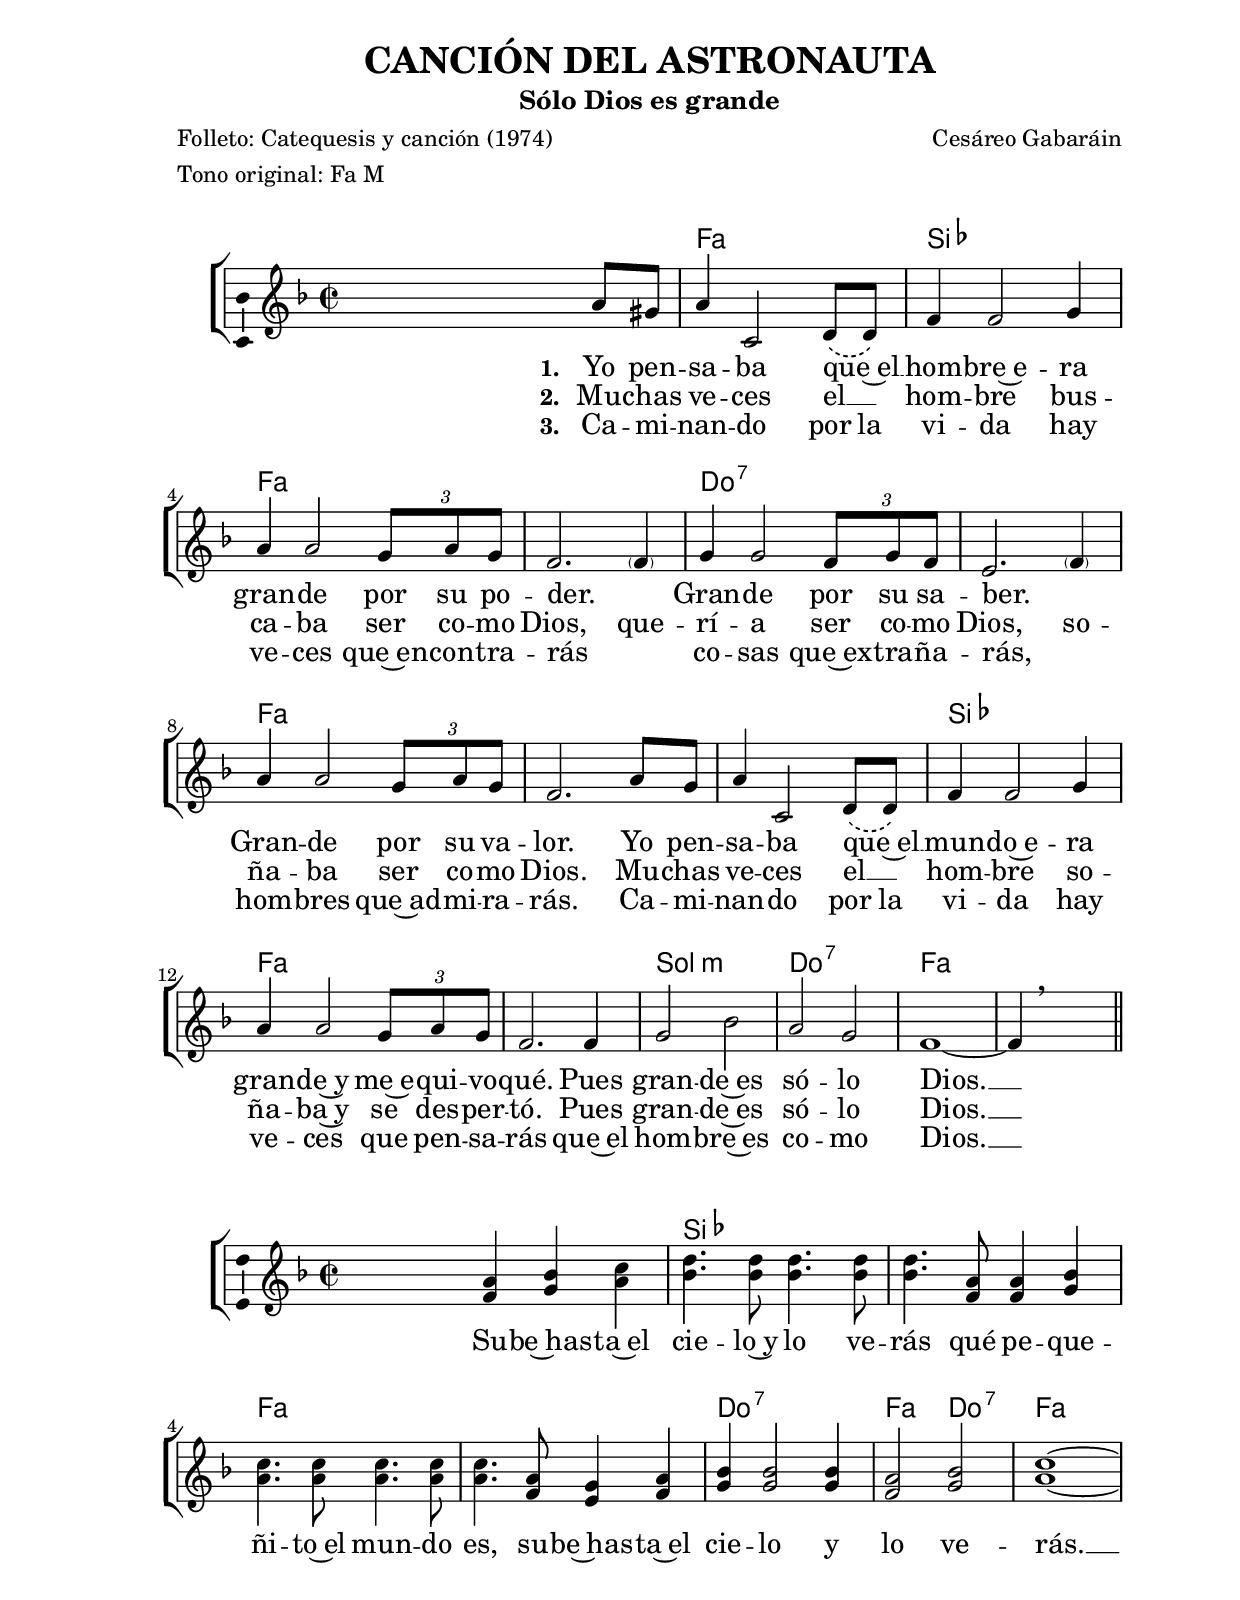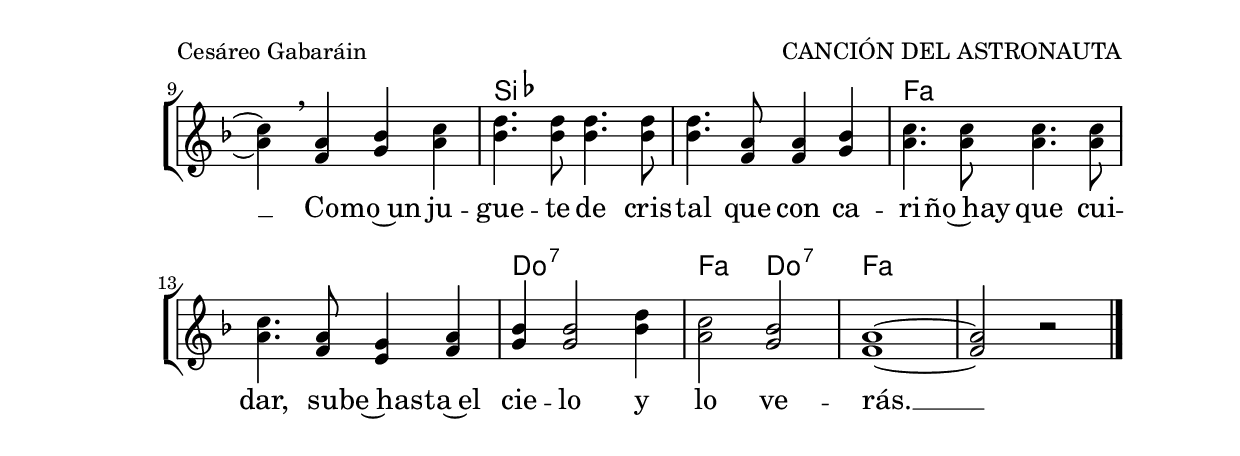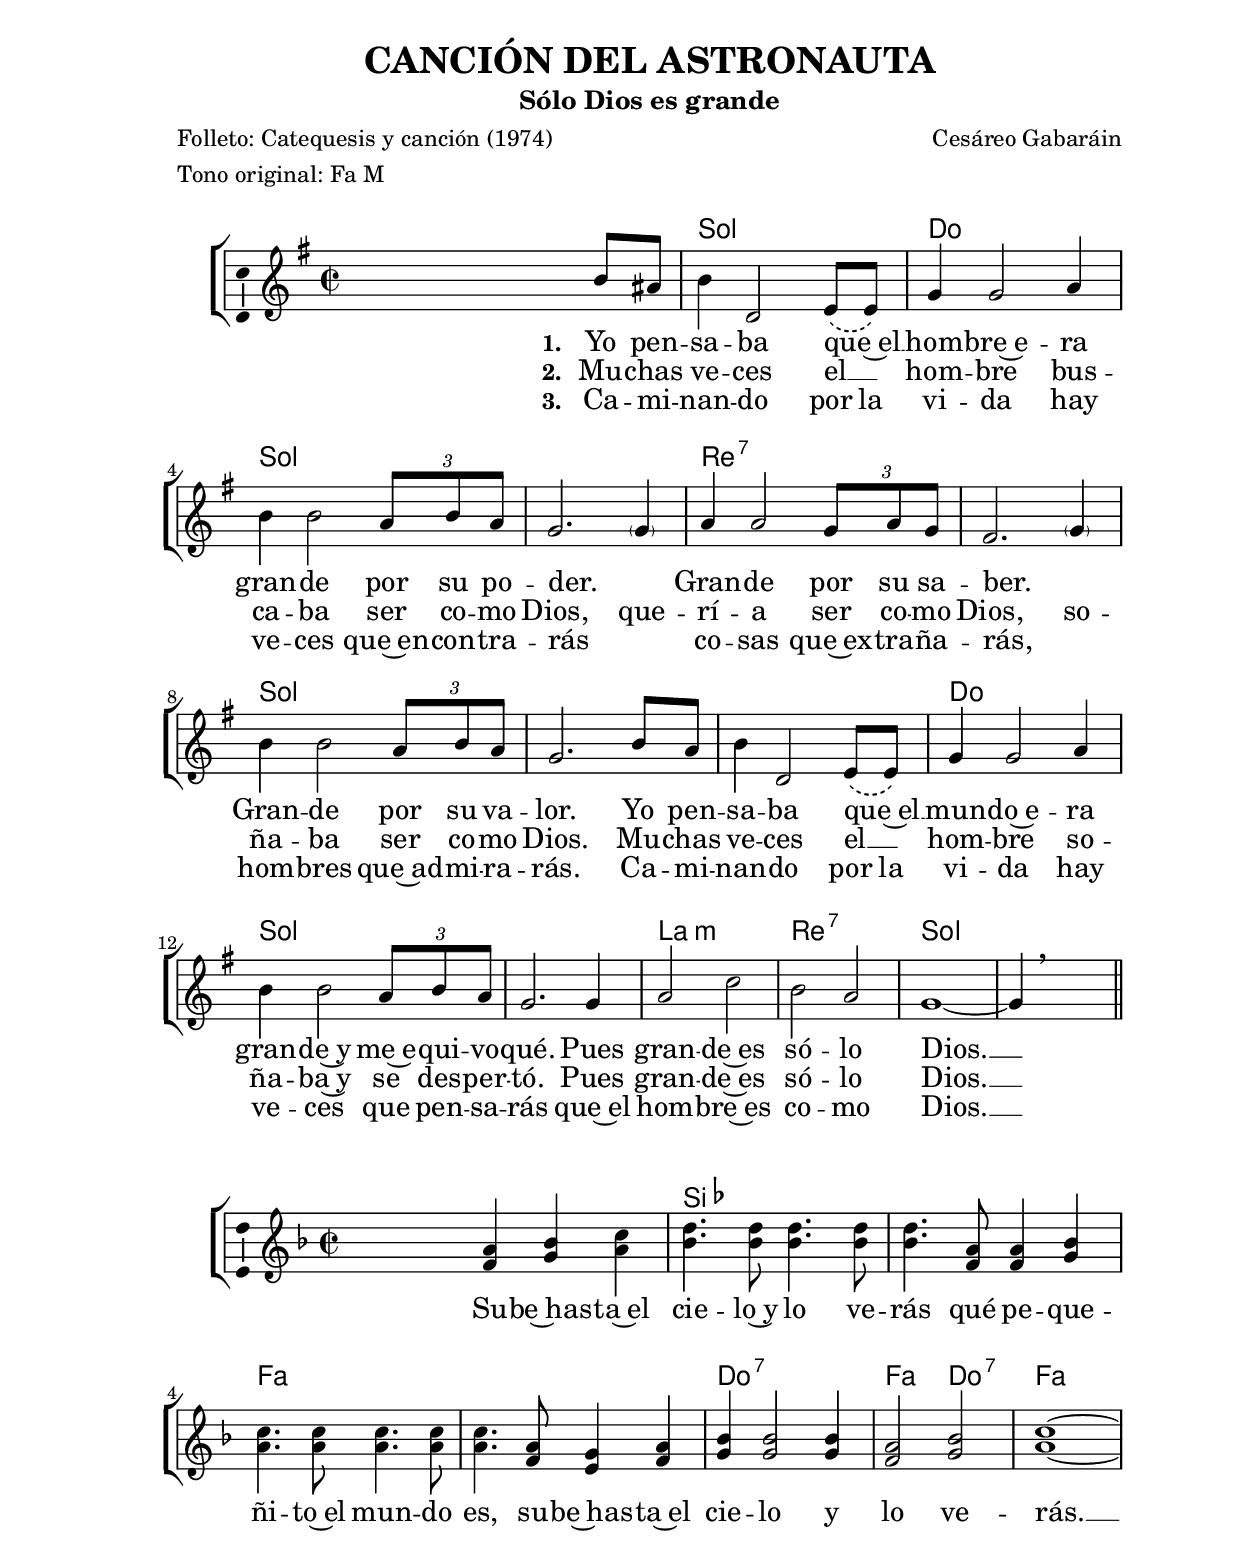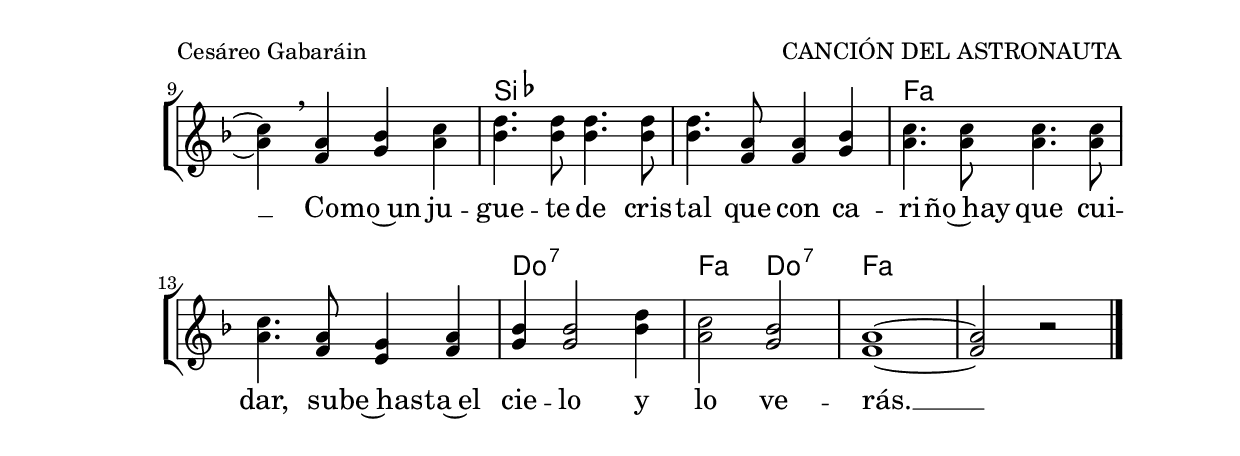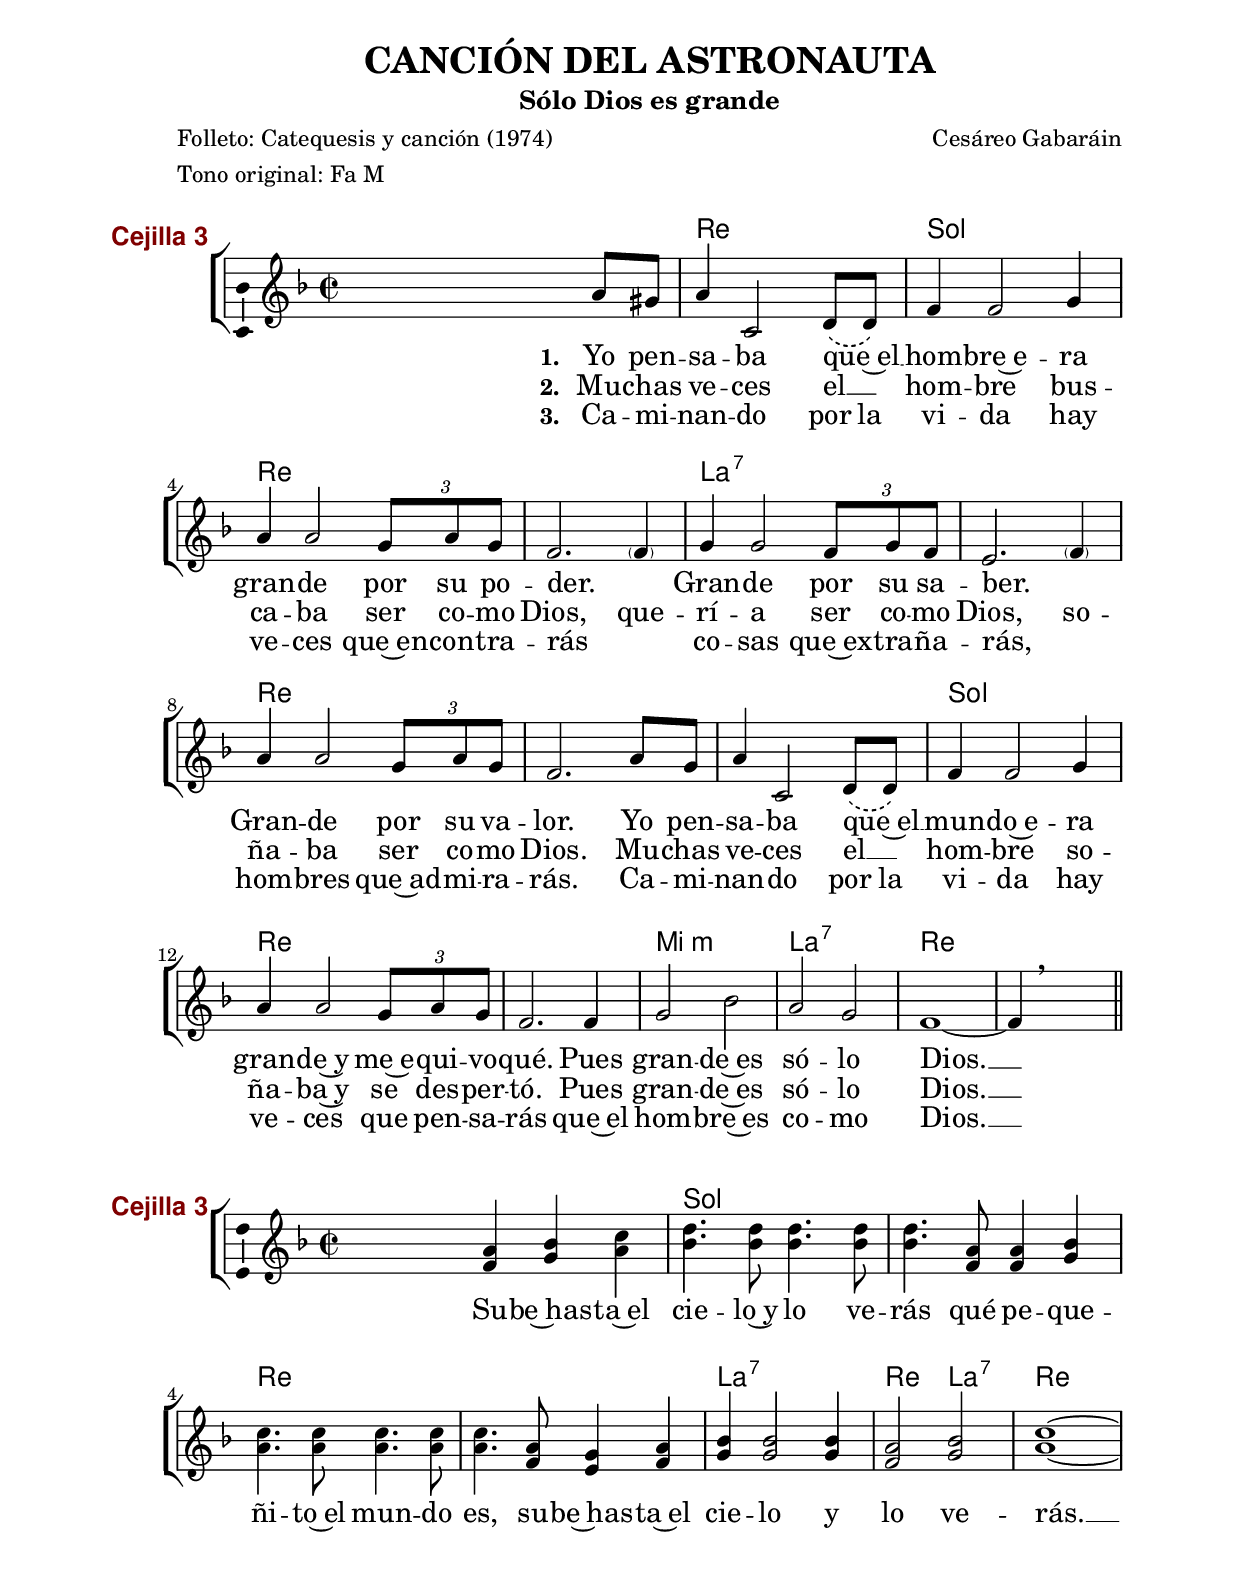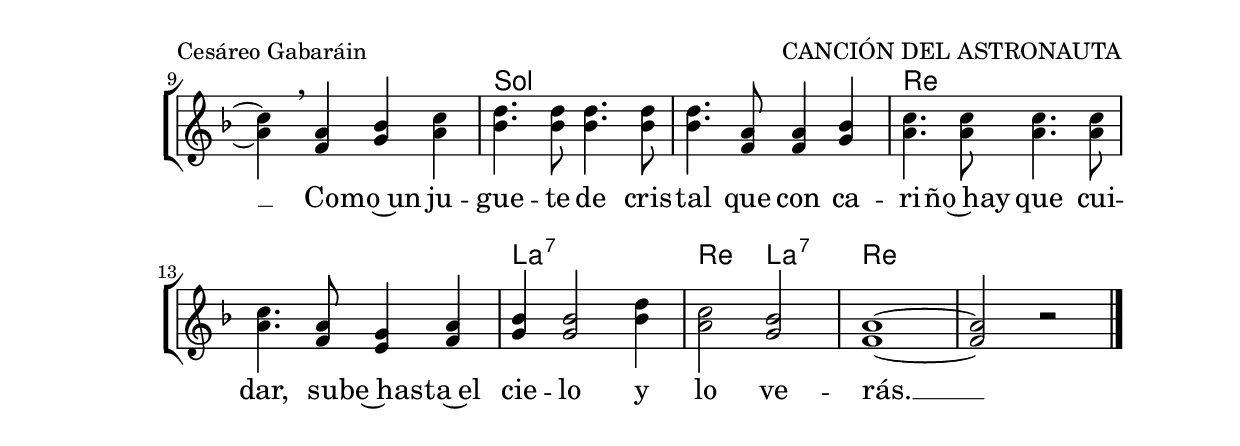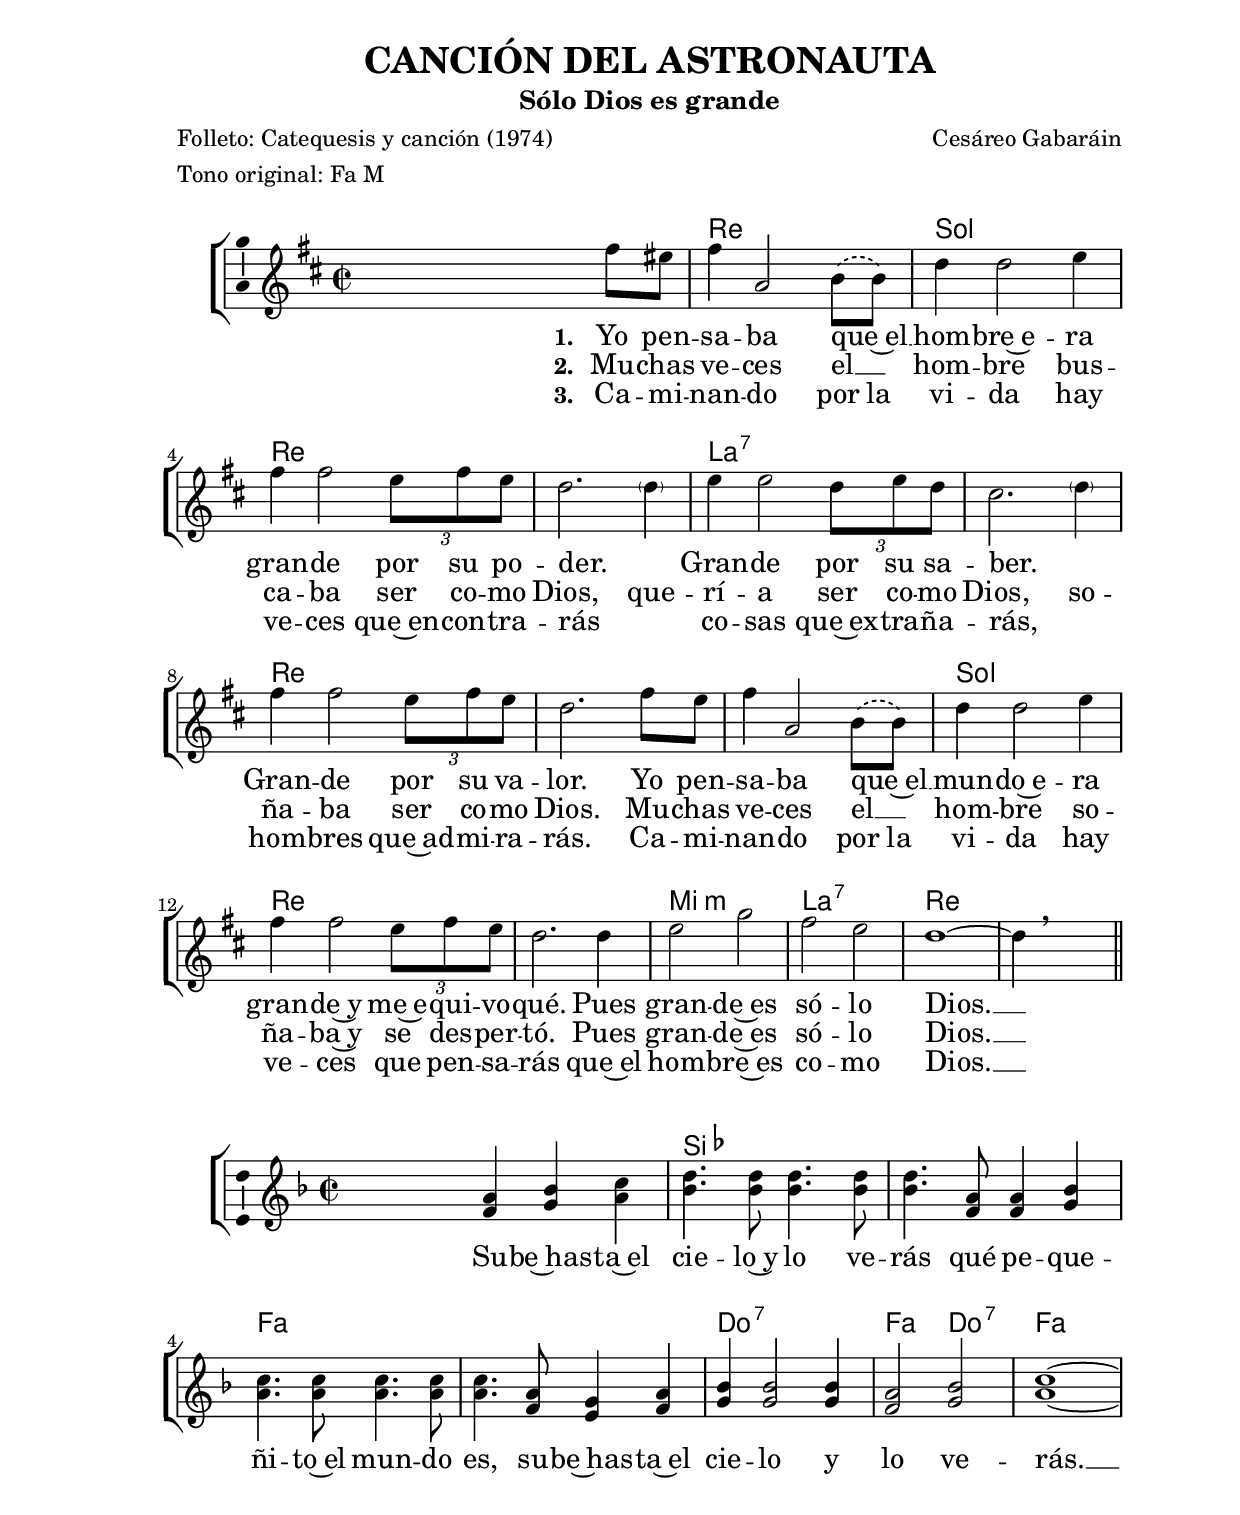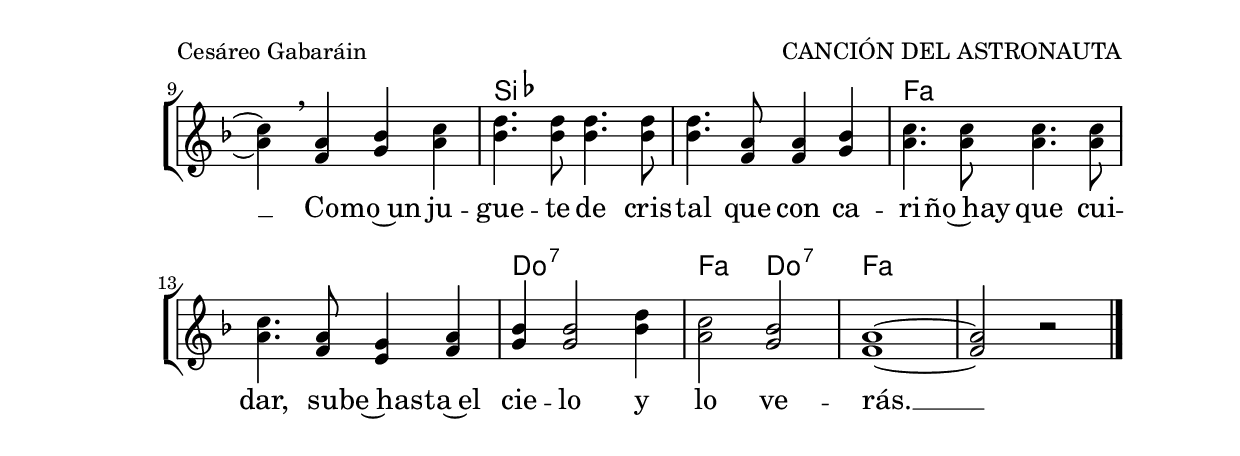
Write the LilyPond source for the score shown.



%versión de lilypond para la que se ha escrito esta partitura:
\version "2.16.0"

	%Tamaño papel
	#(set-default-paper-size "a4")
	%Tamaño partitura
	#(set-global-staff-size 20)
	%No responde al pulsar sobre una nota
	#(ly:set-option 'point-and-click #f)

%parámetros del encabezamiento:
\header {
	title = "CANCIÓN DEL ASTRONAUTA"
	subtitle = "Sólo Dios es grande"
	composer = "Cesáreo Gabaráin"
	poet = "Folleto: Catequesis y canción (1974)"
	meter = "Tono original: Fa M"
	arranger = ""
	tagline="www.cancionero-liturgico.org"
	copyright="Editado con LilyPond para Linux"
	tiempo = ""
	usos = "Comunión"
	letra = ""
	}

%parámetros asociados al papel:
\paper {
	oddHeaderMarkup = \markup {\fill-line { \on-the-fly #not-first-page \fromproperty #'header:title \on-the-fly #not-first-page \fromproperty #'header:composer }}
	evenHeaderMarkup = \markup {\fill-line { \fromproperty #'header:composer \fromproperty #'header:title }}
	#(set-paper-size "a4")
	print-page-number = ##f
	first-page-number = 1
	print-first-page-number = ##f
%	head-separation = 3.0 \cm
	top-margin = 2.0 \cm
%%%	bottom-margin = 0.5\cm
	bottom-margin = -0.5\cm
	left-margin = 3.0 \cm
	line-width = 16.0 \cm 
	indent = 8\mm
	interscoreline = 2.\mm
	between-system-space = 15\mm
%	para que las partituras no llenen la hoja:
	ragged-bottom = ##t
%	idem para la última hoja:
	ragged-last-bottom = ##f
%	para que las partituras llenen el ancho del papel:
	ragged-last = ##f
	after-title-space = 2.5 \cm
%page-count=1
%system-count=8

	%Flexible Vertical Spacing
%	markup-markup-spacing =
%	#'((basic-distance . 15) (minimum-distance . 15) (padding . 3))
	markup-system-spacing =
	#'((basic-distance . 15) (minimum-distance . 15) (padding . 3))
	system-system-spacing =
	#'((basic-distance . 15) (minimum-distance . 15) (padding . 3))
	score-system-spacing =
	#'((basic-distance . 15) (minimum-distance . 15) (padding . 5))
%	top-system-spacing = % header
%	#'((basic-distance . 8) (minimum-distance . 0) (padding . 0))
%	top-markup-spacing =
%	#'((basic-distance . 20) (minimum-distance . 20) (padding . 0))
	last-bottom-spacing = % footer
	#'((basic-distance . 5) (minimum-distance . 5) (padding . 0))
%	score-markup-spacing =
%	#'((basic-distance . 16) (minimum-distance . 13) (padding . 0))

	}


%parámetros que afectan a toda la partitura:
global = {
	%clave de sol (G):
	\clef G
	%armadura:
%%%	\transpose g a
	\key f \major
	\tempo 4=200
	\set Score.tempoHideNote = ##t
	}


acordes = {
	\italianChords
	\chordmode {
%%%	\transpose g a
{

s1 f bes f s
c:7 s f s
f bes f s
g:m c:7 f

	}
	}
}

melodia = 
%%%\transpose g a
{
	\relative c''{
	\time 2/2

\phrasingSlurDashed

%1
s2 s4 a8 gis
a4 c,2 d8 \(d\)
f4 f2 g4
a4 a2 \times 2/3 {g8 a g}
f2. \parenthesize f4

%6
g4 g2 \times 2/3 {f8 g f}
e2. \parenthesize f4
a4 a2 \times 2/3 {g8 a g}
f2. a8 g
a4 c,2 d8 \(d\)
f4 f2 g4
a4 a2 \times 2/3 {g8 a g}
f2. f4
g2 bes
a g
f1~
f4 \breathe s4 s2

\bar "||"

	}
	}

acordesestri = {
	\italianChords
	\chordmode {
%%%	\transpose g a
{

s1 bes1 s f s c:7 f2 c:7 f1 s
bes s f s c:7 f2 c:7 f1 s

	}
	}
}

melodiaestri = 
%%%\transpose g a
{
	\relative c''{
	\time 2/2

s4

<<

{
a4 bes c
d4. d8 d4. d8
d4. a8 a4 bes
c4. c8 c4. c8
c4. a8 g4 a
bes4 bes2 bes4
a2 bes
c1~

%25
c4 \breathe a4 bes c
d4. d8 d4. d8
d4. a8 a4 bes
c4. c8 c4. c8
c4. a8 g4 a
bes4 bes2 d4
c2 bes
a1~
a2 r2
}


{
f4 g a
bes4. bes8 bes4. bes8
bes4. f8 f4 g
a4. a8 a4. a8
a4. f8 e4 f
g4 g2 g4
f2 g
a1~

%25
a4 \breathe f4 g a
bes4. bes8 bes4. bes8
bes4. f8 f4 g
a4. a8 a4. a8
a4. f8 e4 f
g4 g2 bes4
a2 g
f1~
f2 r2
}

>>



\bar "|."
	}
	}


texto = \lyricmode {
\set stanza =#"1. " Yo pen -- sa -- ba que~el __ _ hom -- bre~e -- ra gran -- de por su po -- der. " "
Gran -- de por su sa -- ber. " "
Gran -- de por su va -- lor.
Yo pen -- sa -- ba que~el __ _ mun -- do~e -- ra gran -- de~y me~e -- qui -- vo -- qué.
Pues gran -- de~es só -- lo Dios. __

	}

textodos = \lyricmode {
\set stanza =#"2. " Mu -- chas ve -- ces el __ _ hom -- bre bus -- ca -- ba ser co -- mo Dios,
que -- rí -- a ser co -- mo Dios,
so -- ña -- ba ser co -- mo Dios.
Mu -- chas ve -- ces el __ _ hom -- bre so -- ña -- ba~y se des -- per -- tó.
Pues gran -- de~es só -- lo Dios. __

	}

textotres = \lyricmode {
\set stanza =#"3. " Ca -- mi -- nan -- do por la vi -- da
hay ve -- ces que~en -- con -- tra -- rás " "
co -- sas que~ex -- tra -- ña -- rás, " "
hom -- bres que~ad -- mi -- ra -- rás.
Ca -- mi -- nan -- do por la vi -- da hay ve -- ces que pen -- sa -- rás
que~el hom -- bre~es co -- mo Dios. __

	}

textoestri = \lyricmode {
Su -- be~has -- ta~el cie -- lo~y lo ve -- rás
qué pe -- que -- ñi -- to~el mun -- do es,
su -- be~has -- ta~el cie -- lo y lo ve -- rás. __
Co -- mo~un ju -- gue -- te de cris -- tal
que con ca -- ri -- ño~hay que cui -- dar,
su -- be~has -- ta~el cie -- lo y lo ve -- rás. __

	}



acordesStaff = \context ChordNames = acordesStaff <<
	\set chordChanges = ##t
	\acordes
	>>

acordesestriStaff = \context ChordNames = acordesestriStaff <<
	\set chordChanges = ##t
	\acordesestri
	>>


%%%%%%%%%%%%%%%%%%%%%%%%%%%%%%%%%%% CEJILLA %%%%%%%%%%%%%%%%%%%%%%%%%%%%%%%%%%%
acordescejilla = {
%%%	\override ChordNames.ChordName #'font-size = #-1
%%%	\override ChordNames.ChordName #'font-series = #'bold
	\transpose f d {
		\acordes
		}
	}

acordescejillaStaff = \context ChordNames = acordescejillaStaff <<
	\set Staff.instrumentName = \markup \with-color #darkred \larger \bold \sans "Cejilla 3"
	\set chordChanges = ##t
	\acordescejilla
	>>
acordesestricejilla = {
%%%	\override ChordNames.ChordName #'font-size = #-1
%%%	\override ChordNames.ChordName #'font-series = #'bold
	\transpose f d {
		\acordesestri
		}
	}

acordesestricejillaStaff = \context ChordNames = acordesestricejillaStaff <<
	\set Staff.instrumentName = \markup \with-color #darkred \larger \bold \sans "Cejilla 3"
	\set chordChanges = ##t
	\acordesestricejilla
	>>
%%%%%%%%%%%%%%%%%%%%%%%%%%%%%%%%%%% CEJILLA %%%%%%%%%%%%%%%%%%%%%%%%%%%%%%%%%%%


vozStaff = \context Voice = vozStaff
\with {\consists "Ambitus_engraver"}
<<
%	\set Staff.instrumentName = ""
%	\set Staff.shortInstrumentName = ""
%	\set Staff.midiInstrument = #"clarinet"
%	\set Staff.midiInstrument = #"cello"
%	\set Staff.midiInstrument = #"flute"
	\set Staff.midiInstrument = #"electric guitar (jazz)"
%	\set Staff.midiInstrument = #"english horn"
%	\set Staff.midiInstrument = #"violin"
%	\set Staff.midiInstrument = #"glockenspiel"
	\set Staff.midiMinimumVolume = #0.7
	\set Staff.midiMaximumVolume = #0.9
	\global
	\melodia
	>>

vozestriStaff = \context Voice = vozestriStaff
\with {\consists "Ambitus_engraver"}
<<
%	\set Staff.instrumentName = ""
%	\set Staff.shortInstrumentName = ""
%	\set Staff.midiInstrument = #"clarinet"
%	\set Staff.midiInstrument = #"cello"
%	\set Staff.midiInstrument = #"flute"
	\set Staff.midiInstrument = #"electric guitar (jazz)"
%	\set Staff.midiInstrument = #"english horn"
%	\set Staff.midiInstrument = #"violin"
%	\set Staff.midiInstrument = #"glockenspiel"
	\set Staff.midiMinimumVolume = #0.7
	\set Staff.midiMaximumVolume = #0.9
	\global
	\melodiaestri
	>>

textoStaff = \context Lyrics = textoStaff <<
	\lyricsto vozStaff \texto
	>>

textodosStaff = \context Lyrics = textodosStaff <<
	\lyricsto vozStaff \textodos
	>>

textotresStaff = \context Lyrics = textotresStaff <<
	\lyricsto vozStaff \textotres
	>>

textoestriStaff = \context Lyrics = textoestriStaff <<
	\lyricsto vozestriStaff \textoestri
	>>

\book {
	\score {
		\context ChoirStaff {
			\override StaffGroup.SystemStartBracket #'collapse-height = #1
			\override Score.SystemStartBar #'collapse-height = #1
			<<
			\acordesStaff
			\vozStaff
			\textoStaff
			\textodosStaff
			\textotresStaff
			>>
			}
		\layout {
	 		\context {
				\Lyrics
				\override LyricText #'font-size = #2
				}
	 		 \context {
				\Score
				\override StaffSymbol #'staff-space = #(magstep +3)
				}
			}
		}
	\score {
		\context ChoirStaff {
			\override StaffGroup.SystemStartBracket #'collapse-height = #1
			\override Score.SystemStartBar #'collapse-height = #1
			<<
			\acordesestriStaff
			\vozestriStaff
			\textoestriStaff
			>>
			}
		\layout {
	 		\context {
				\Lyrics
				\override LyricText #'font-size = #2
				}
	 		 \context {
				\Score
				\override StaffSymbol #'staff-space = #(magstep +3)
				}
			}
		}
	\score {
		\unfoldRepeats
		\context ChoirStaff {
			<<
			\acordesStaff
			\vozStaff
			>>
			<<
			\acordesestriStaff
			\vozestriStaff
			>>
			}
		\midi {
	 		\context {
	 			\Score
				tempoWholesPerMinute = #(ly:make-moment 70 4)
				}
			}
		}
	}


%Partitura para guitarra
#(define output-suffix "G")
\book {
	\score {
		\context ChoirStaff {
			\override StaffGroup.SystemStartBracket #'collapse-height = #1
			\override Score.SystemStartBar #'collapse-height = #1
			<<
			\acordescejillaStaff
			\vozStaff
			\textoStaff
			\textodosStaff
			\textotresStaff
			>>
			}
		\layout {
%%%%%%%%%%%%%%%%%%%%%%%%%%%%%%%%%%% CEJILLA %%%%%%%%%%%%%%%%%%%%%%%%%%%%%%%%%%%
			\context {
				\ChordNames \consists Instrument_name_engraver
				}
%%%%%%%%%%%%%%%%%%%%%%%%%%%%%%%%%%% CEJILLA %%%%%%%%%%%%%%%%%%%%%%%%%%%%%%%%%%%
	 		\context {
				\Lyrics
				\override LyricText #'font-size = #2
				}
	 		 \context {
				\Score
				\override StaffSymbol #'staff-space = #(magstep +3)
				}
			}
		}
	\score {
		\context ChoirStaff {
			\override StaffGroup.SystemStartBracket #'collapse-height = #1
			\override Score.SystemStartBar #'collapse-height = #1
			<<
			\acordesestricejillaStaff
			\vozestriStaff
			\textoestriStaff
			>>
			}
		\layout {
%%%%%%%%%%%%%%%%%%%%%%%%%%%%%%%%%%% CEJILLA %%%%%%%%%%%%%%%%%%%%%%%%%%%%%%%%%%%
			\context {
				\ChordNames \consists Instrument_name_engraver
				}
%%%%%%%%%%%%%%%%%%%%%%%%%%%%%%%%%%% CEJILLA %%%%%%%%%%%%%%%%%%%%%%%%%%%%%%%%%%%
	 		\context {
				\Lyrics
				\override LyricText #'font-size = #2
				}
	 		 \context {
				\Score
				\override StaffSymbol #'staff-space = #(magstep +3)
				}
			}
		}
	}


#(define output-suffix "C")
\book {
	\score {
		\context ChoirStaff {
			\override StaffGroup.SystemStartBracket #'collapse-height = #1
			\override Score.SystemStartBar #'collapse-height = #1
\transpose c d
			<<
			\acordesStaff
			\vozStaff
			\textoStaff
			\textodosStaff
			\textotresStaff
			>>
			}
		\layout {
	    		\context {
				\Lyrics
				\override LyricText #'font-size = #2
				}
	   		 \context {
				\Score
				\override StaffSymbol #'staff-space = #(magstep +3)
				}
			}
		}
	\score {
		\context ChoirStaff {
			\override StaffGroup.SystemStartBracket #'collapse-height = #1
			\override Score.SystemStartBar #'collapse-height = #1
			<<
			\acordesestriStaff
			\vozestriStaff
			\textoestriStaff
			>>
			}
		\layout {
	 		\context {
				\Lyrics
				\override LyricText #'font-size = #2
				}
	 		 \context {
				\Score
				\override StaffSymbol #'staff-space = #(magstep +3)
				}
			}
		}
	}


#(define output-suffix "S")
\book {
	\score {
		\context ChoirStaff {
			\override StaffGroup.SystemStartBracket #'collapse-height = #1
			\override Score.SystemStartBar #'collapse-height = #1
\transpose c a
			<<
			\acordesStaff
			\vozStaff
			\textoStaff
			\textodosStaff
			\textotresStaff
			>>
			}
		\layout {
	    		\context {
				\Lyrics
				\override LyricText #'font-size = #2
				}
	   		 \context {
				\Score
				\override StaffSymbol #'staff-space = #(magstep +3)
				}
			}
		}
	\score {
		\context ChoirStaff {
			\override StaffGroup.SystemStartBracket #'collapse-height = #1
			\override Score.SystemStartBar #'collapse-height = #1
			<<
			\acordesestriStaff
			\vozestriStaff
			\textoestriStaff
			>>
			}
		\layout {
	 		\context {
				\Lyrics
				\override LyricText #'font-size = #2
				}
	 		 \context {
				\Score
				\override StaffSymbol #'staff-space = #(magstep +3)
				}
			}
		}
	}


